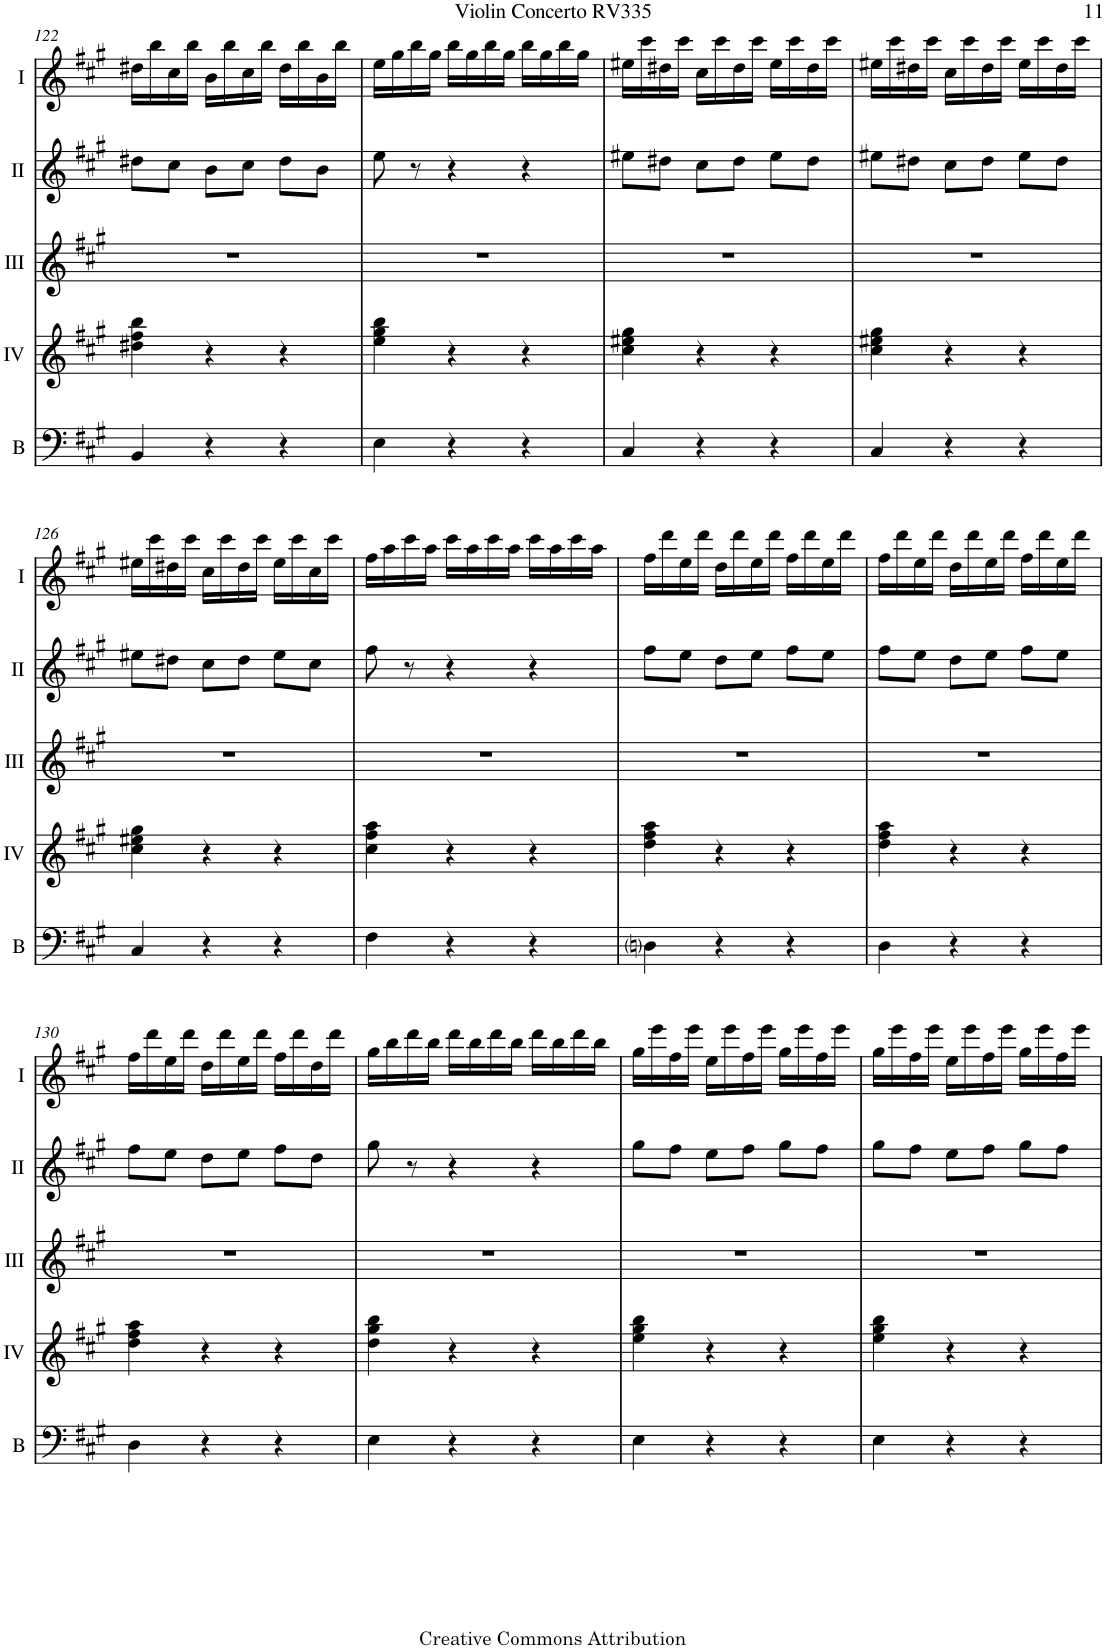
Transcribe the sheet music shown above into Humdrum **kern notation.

**kern	**kern	**kern	**kern	**kern
*part5	*part4	*part3	*part2	*part1
*staff5	*staff4	*staff3	*staff2	*staff1
*I"Bass	*I"Acc. 4	*I"Acc. 3	*I"Acc. 2	*I"Acc. 1
*I'B	*	*	*	*
!!LO:PB:g=z
*clefF4	*clefG2	*clefG2	*clefG2	*clefG2
*Trd7c12	*Trd7c12	*	*	*
*k[f#c#g#]	*k[f#c#g#]	*k[f#c#g#]	*k[f#c#g#]	*k[f#c#g#]
*M3/4	*M3/4	*M3/4	*M3/4	*M3/4
=122	=122	=122	=122	=122
4BB/	4dd#X\ 4ff#\ 4bb\	2.r	8dd#X\L	16dd#X\LL
.	.	.	.	16bb\
.	.	.	8cc#\J	16cc#\
.	.	.	.	16bb\JJ
4r	4r	.	8b\L	16b\LL
.	.	.	.	16bb\
.	.	.	8cc#\J	16cc#\
.	.	.	.	16bb\JJ
4r	4r	.	8dd#\L	16dd#\LL
.	.	.	.	16bb\
.	.	.	8b\J	16b\
.	.	.	.	16bb\JJ
=123	=123	=123	=123	=123
4E\	4ee\ 4gg#\ 4bb\	2.r	8ee\	16ee\LL
.	.	.	.	16gg#\
.	.	.	8r	16bb\
.	.	.	.	16gg#\JJ
4r	4r	.	4r	16bb\LL
.	.	.	.	16gg#\
.	.	.	.	16bb\
.	.	.	.	16gg#\JJ
4r	4r	.	4r	16bb\LL
.	.	.	.	16gg#\
.	.	.	.	16bb\
.	.	.	.	16gg#\JJ
=124	=124	=124	=124	=124
4C#/	4cc#\ 4ee#X\ 4gg#\	2.r	8ee#X\L	16ee#X\LL
.	.	.	.	16ccc#\
.	.	.	8dd#X\J	16dd#X\
.	.	.	.	16ccc#\JJ
4r	4r	.	8cc#\L	16cc#\LL
.	.	.	.	16ccc#\
.	.	.	8dd#\J	16dd#\
.	.	.	.	16ccc#\JJ
4r	4r	.	8ee#\L	16ee#\LL
.	.	.	.	16ccc#\
.	.	.	8dd#\J	16dd#\
.	.	.	.	16ccc#\JJ
=125	=125	=125	=125	=125
4C#/	4cc#\ 4ee#X\ 4gg#\	2.r	8ee#X\L	16ee#X\LL
.	.	.	.	16ccc#\
.	.	.	8dd#X\J	16dd#X\
.	.	.	.	16ccc#\JJ
4r	4r	.	8cc#\L	16cc#\LL
.	.	.	.	16ccc#\
.	.	.	8dd#\J	16dd#\
.	.	.	.	16ccc#\JJ
4r	4r	.	8ee#\L	16ee#\LL
.	.	.	.	16ccc#\
.	.	.	8dd#\J	16dd#\
.	.	.	.	16ccc#\JJ
!!LO:LB:g=z
=126	=126	=126	=126	=126
4C#/	4cc#\ 4ee#X\ 4gg#\	2.r	8ee#X\L	16ee#X\LL
.	.	.	.	16ccc#\
.	.	.	8dd#X\J	16dd#X\
.	.	.	.	16ccc#\JJ
4r	4r	.	8cc#\L	16cc#\LL
.	.	.	.	16ccc#\
.	.	.	8dd#\J	16dd#\
.	.	.	.	16ccc#\JJ
4r	4r	.	8ee#\L	16ee#\LL
.	.	.	.	16ccc#\
.	.	.	8cc#\J	16cc#\
.	.	.	.	16ccc#\JJ
=127	=127	=127	=127	=127
4F#\	4cc#\ 4ff#\ 4aa\	2.r	8ff#\	16ff#\LL
.	.	.	.	16aa\
.	.	.	8r	16ccc#\
.	.	.	.	16aa\JJ
4r	4r	.	4r	16ccc#\LL
.	.	.	.	16aa\
.	.	.	.	16ccc#\
.	.	.	.	16aa\JJ
4r	4r	.	4r	16ccc#\LL
.	.	.	.	16aa\
.	.	.	.	16ccc#\
.	.	.	.	16aa\JJ
=128	=128	=128	=128	=128
4Dni\	4dd\ 4ff#\ 4aa\	2.r	8ff#\L	16ff#\LL
.	.	.	.	16ddd\
.	.	.	8ee\J	16ee\
.	.	.	.	16ddd\JJ
4r	4r	.	8dd\L	16dd\LL
.	.	.	.	16ddd\
.	.	.	8ee\J	16ee\
.	.	.	.	16ddd\JJ
4r	4r	.	8ff#\L	16ff#\LL
.	.	.	.	16ddd\
.	.	.	8ee\J	16ee\
.	.	.	.	16ddd\JJ
=129	=129	=129	=129	=129
4D\	4dd\ 4ff#\ 4aa\	2.r	8ff#\L	16ff#\LL
.	.	.	.	16ddd\
.	.	.	8ee\J	16ee\
.	.	.	.	16ddd\JJ
4r	4r	.	8dd\L	16dd\LL
.	.	.	.	16ddd\
.	.	.	8ee\J	16ee\
.	.	.	.	16ddd\JJ
4r	4r	.	8ff#\L	16ff#\LL
.	.	.	.	16ddd\
.	.	.	8ee\J	16ee\
.	.	.	.	16ddd\JJ
!!LO:LB:g=z
=130	=130	=130	=130	=130
4D\	4dd\ 4ff#\ 4aa\	2.r	8ff#\L	16ff#\LL
.	.	.	.	16ddd\
.	.	.	8ee\J	16ee\
.	.	.	.	16ddd\JJ
4r	4r	.	8dd\L	16dd\LL
.	.	.	.	16ddd\
.	.	.	8ee\J	16ee\
.	.	.	.	16ddd\JJ
4r	4r	.	8ff#\L	16ff#\LL
.	.	.	.	16ddd\
.	.	.	8dd\J	16dd\
.	.	.	.	16ddd\JJ
=131	=131	=131	=131	=131
4E\	4dd\ 4gg#\ 4bb\	2.r	8gg#\	16gg#\LL
.	.	.	.	16bb\
.	.	.	8r	16ddd\
.	.	.	.	16bb\JJ
4r	4r	.	4r	16ddd\LL
.	.	.	.	16bb\
.	.	.	.	16ddd\
.	.	.	.	16bb\JJ
4r	4r	.	4r	16ddd\LL
.	.	.	.	16bb\
.	.	.	.	16ddd\
.	.	.	.	16bb\JJ
=132	=132	=132	=132	=132
4E\	4ee\ 4gg#\ 4bb\	2.r	8gg#\L	16gg#\LL
.	.	.	.	16eee\
.	.	.	8ff#\J	16ff#\
.	.	.	.	16eee\JJ
4r	4r	.	8ee\L	16ee\LL
.	.	.	.	16eee\
.	.	.	8ff#\J	16ff#\
.	.	.	.	16eee\JJ
4r	4r	.	8gg#\L	16gg#\LL
.	.	.	.	16eee\
.	.	.	8ff#\J	16ff#\
.	.	.	.	16eee\JJ
=133	=133	=133	=133	=133
4E\	4ee\ 4gg#\ 4bb\	2.r	8gg#\L	16gg#\LL
.	.	.	.	16eee\
.	.	.	8ff#\J	16ff#\
.	.	.	.	16eee\JJ
4r	4r	.	8ee\L	16ee\LL
.	.	.	.	16eee\
.	.	.	8ff#\J	16ff#\
.	.	.	.	16eee\JJ
4r	4r	.	8gg#\L	16gg#\LL
.	.	.	.	16eee\
.	.	.	8ff#\J	16ff#\
.	.	.	.	16eee\JJ
=	=	=	=	=
*-	*-	*-	*-	*-
